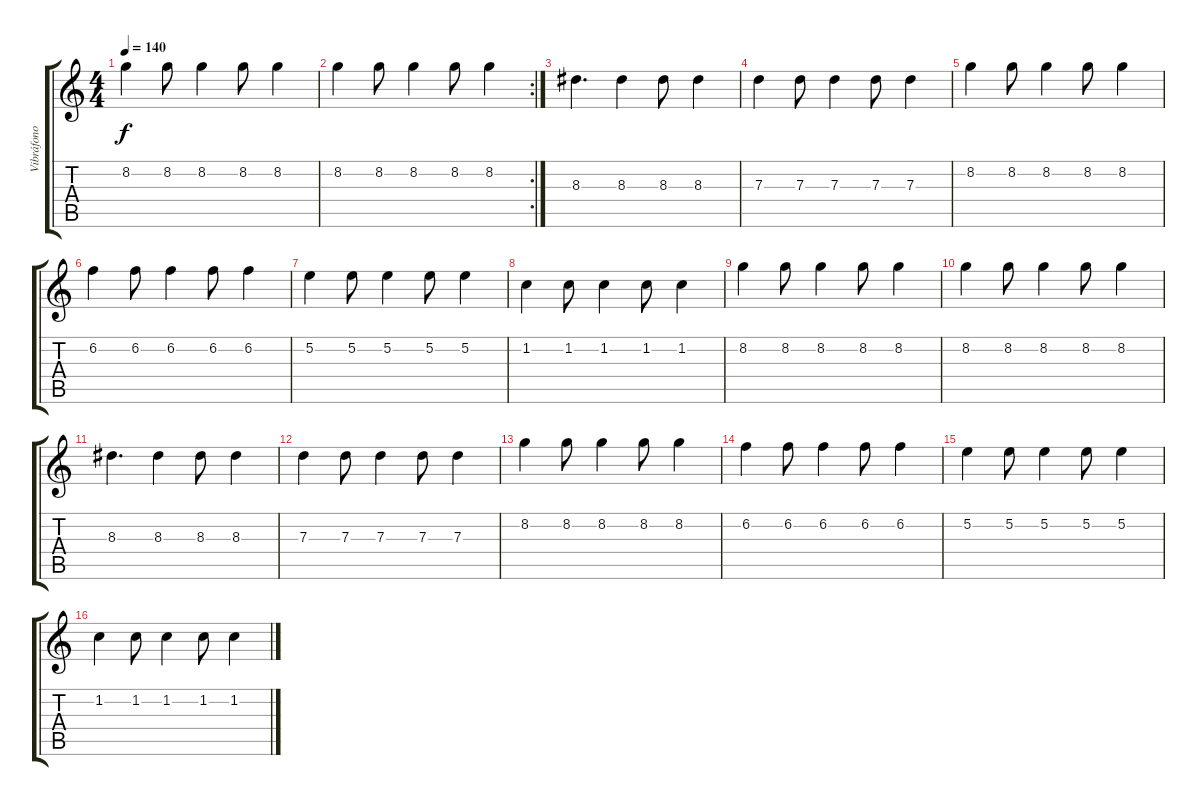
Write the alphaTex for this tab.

\track ("Vibráfono" "Vibráfono") {instrument vibraphone}
\staff {score tabs}
\tuning (E5 B4 G4 D4 A3 E3) {hide}
\ts (4 4)
\tempo 140
\clef g2
\ks c
8.2.4{dy f} 8.2.8 8.2.4 8.2.8 8.2.4 |
\rc 2
8.2.4 8.2.8 8.2.4 8.2.8 8.2.4 |
8.3.4{d} 8.3.4 8.3.8 8.3.4 |
7.3.4 7.3.8 7.3.4 7.3.8 7.3.4 |
8.2.4 8.2.8 8.2.4 8.2.8 8.2.4 |
6.2.4 6.2.8 6.2.4 6.2.8 6.2.4 |
5.2.4 5.2.8 5.2.4 5.2.8 5.2.4 |
1.2.4 1.2.8 1.2.4 1.2.8 1.2.4 |
8.2.4 8.2.8 8.2.4 8.2.8 8.2.4 |
8.2.4 8.2.8 8.2.4 8.2.8 8.2.4 |
8.3.4{d} 8.3.4 8.3.8 8.3.4 |
7.3.4 7.3.8 7.3.4 7.3.8 7.3.4 |
8.2.4 8.2.8 8.2.4 8.2.8 8.2.4 |
6.2.4 6.2.8 6.2.4 6.2.8 6.2.4 |
5.2.4 5.2.8 5.2.4 5.2.8 5.2.4 |
1.2.4 1.2.8 1.2.4 1.2.8 1.2.4
